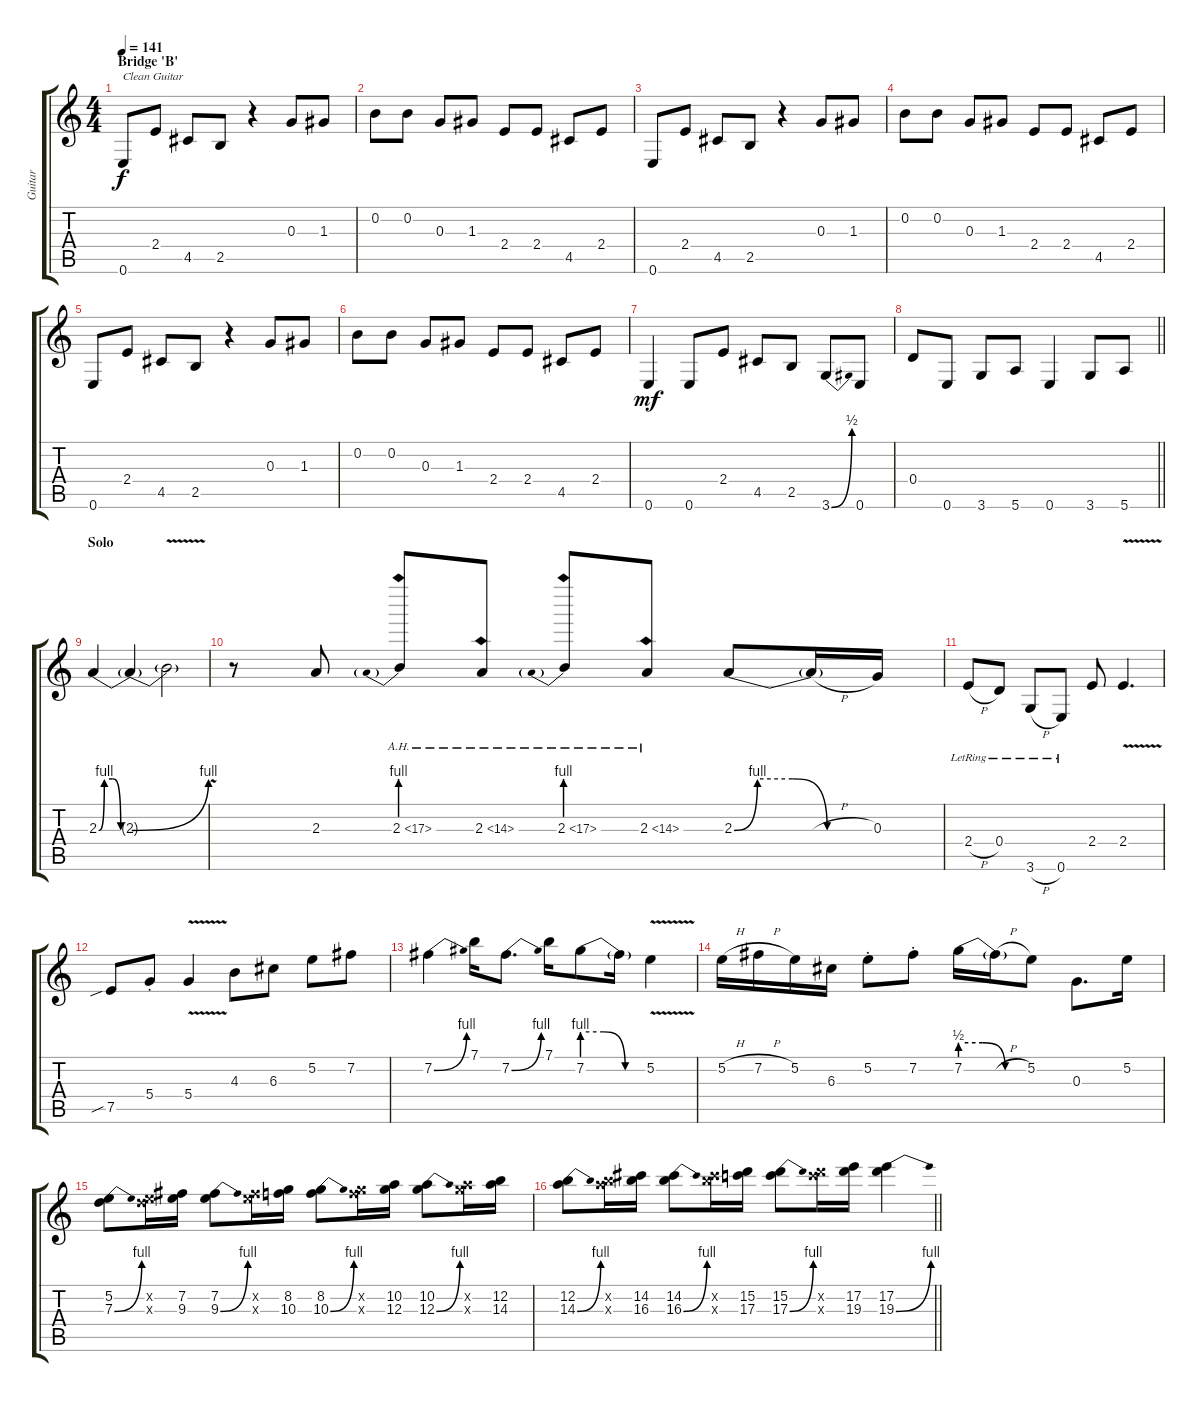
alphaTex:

\track ("Guitar" "Guitar") {instrument overdrivenguitar}
\staff {score tabs}
\tuning (E4 B3 G3 D3 A2 E2) {hide}
\ts (4 4)
\section ("" "Bridge 'B'")
\tempo 141
\clef g2
\ks c
0.6.8{txt "Clean Guitar" dy f instrument acousticguitarsteel} 2.4.8 4.5.8 2.5.8 r.4 0.3.8 1.3.8 |
0.2.8 0.2.8 0.3.8 1.3.8 2.4.8 2.4.8 4.5.8 2.4.8 |
0.6.8 2.4.8 4.5.8 2.5.8 r.4 0.3.8 1.3.8 |
0.2.8 0.2.8 0.3.8 1.3.8 2.4.8 2.4.8 4.5.8 2.4.8 |
0.6.8 2.4.8 4.5.8 2.5.8 r.4 0.3.8 1.3.8 |
0.2.8 0.2.8 0.3.8 1.3.8 2.4.8 2.4.8 4.5.8 2.4.8 |
0.6.4{dy mf} 0.6.8 2.4.8 4.5.8 2.5.8 3.6{be (bend 0 0 60 2)}.8 0.6.8 |
\barLineRight lightlight
0.4.8 0.6.8 3.6.8 5.6.8 0.6.4 3.6.8 5.6.8 |
\section ("" "Solo")
2.3{be (custom 0 0 10 4 25 4 40 0 60 0)}.4{instrument overdrivenguitar} 2.3{be (bend 0 0 60 4) t}.4 2.3{v t}.2 |
r.8 2.3.8 2.3{be (prebend 0 4 60 4) ah 15}.8 2.3{ah 12}.8 2.3{be (prebend 0 4 60 4) ah 15}.8 2.3{ah 12}.8 2.3{be (custom 0 0 10 4 25 4 40 0 60 0)}.8 2.3{h t}.16 0.3.16 |
2.4{h lr}.8 0.4{lr}.8 3.6{h lr}.8 0.6{lr}.8 2.4.8 2.4{v}.4{d} |
7.5{sib}.8 5.4{st}.8 5.4{v}.4 4.3.8 6.3.8 5.2.8 7.2.8 |
7.2{be (bend 0 0 60 4)}.4 7.1.16 7.2{be (bend 0 0 60 4)}.8{d} 7.1.16 7.2{be (custom 0 4 20 4 40 0 60 0)}.8 7.2{t}.16 5.2{v}.4 |
5.2{h}.16 7.2{h}.16 5.2.16 6.3.16 5.2{st}.8 7.2{st}.8 7.2{be (custom 0 2 20 2 40 0 60 0)}.16 7.2{h t}.16 5.2.8 0.3.8{d} 5.2.16 |
(5.2 7.3{be (bend 0 0 60 4)}).8 (5.2{x} 7.3{x}).16 (7.2 9.3).16 (7.2 9.3{be (bend 0 0 60 4)}).8 (7.2{x} 9.3{x}).16 (8.2 10.3).16 (8.2 10.3{be (bend 0 0 60 4)}).8 (8.2{x} 10.3{x}).16 (10.2 12.3).16 (10.2 12.3{be (bend 0 0 60 4)}).8 (10.2{x} 12.3{x}).16 (12.2 14.3).16 |
\barLineRight lightlight
(12.2 14.3{be (bend 0 0 60 4)}).8 (12.2{x} 14.3{x}).16 (14.2 16.3).16 (14.2 16.3{be (bend 0 0 60 4)}).8 (14.2{x} 16.3{x}).16 (15.2 17.3).16 (15.2 17.3{be (bend 0 0 60 4)}).8 (15.2{x} 17.3{x}).16 (17.2 19.3).16 (17.2 19.3{be (bend 0 0 60 4)}).4
